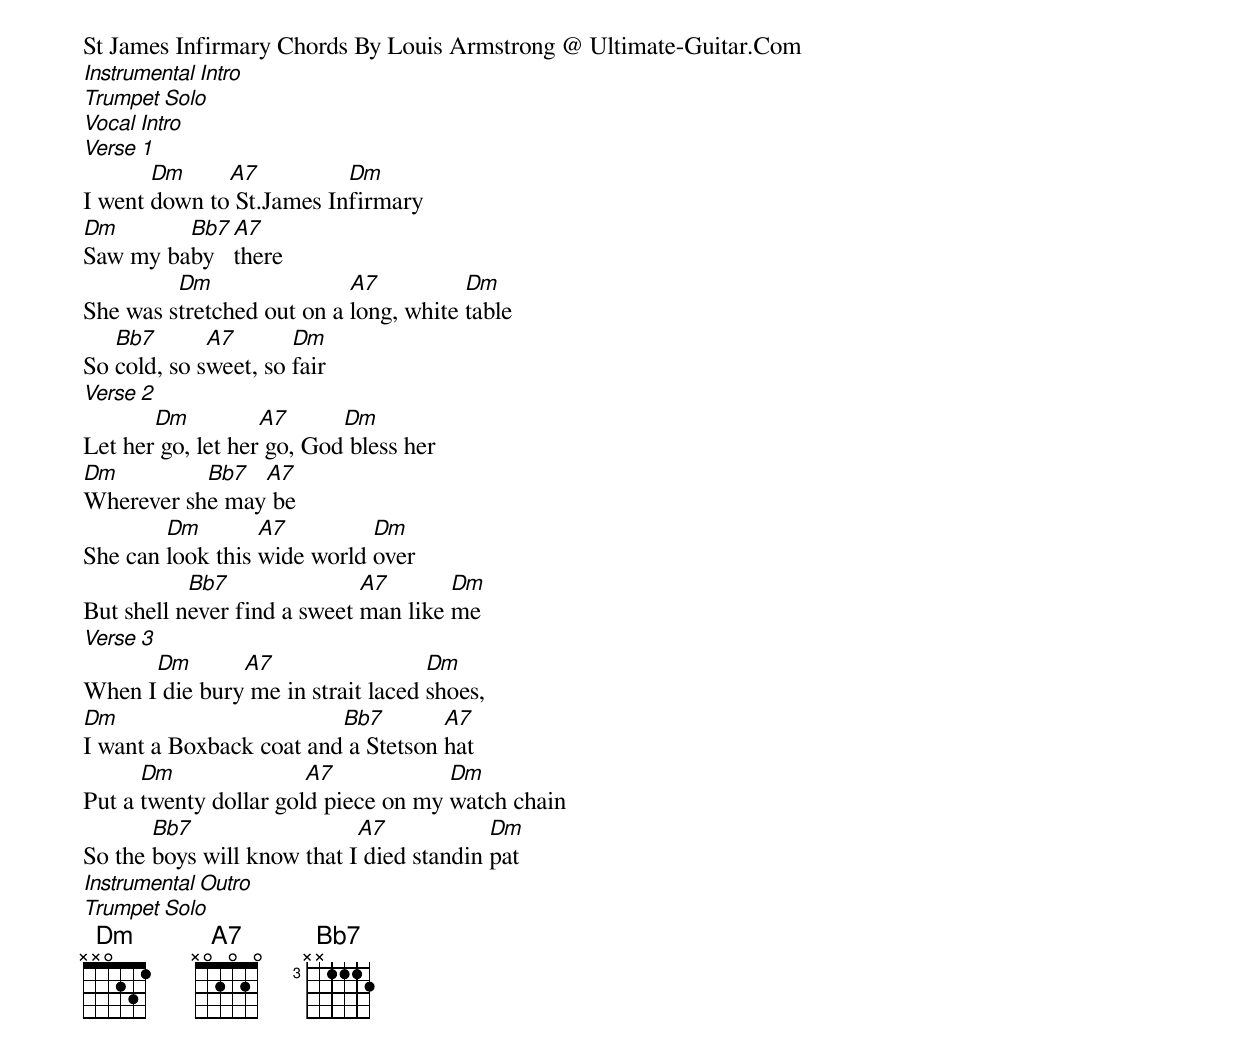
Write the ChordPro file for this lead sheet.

St James Infirmary Chords By Louis Armstrong @ Ultimate-Guitar.Com
[Instrumental Intro]
[Trumpet Solo]
[Vocal Intro]
[Verse 1]
I went [Dm]down to[A7] St.James In[Dm]firmary
[Dm]Saw my ba[Bb7]by [A7]there
She was s[Dm]tretched out on a [A7]long, white [Dm]table
So [Bb7]cold, so s[A7]weet, so [Dm]fair
[Verse 2]
Let her[Dm] go, let her[A7] go, God[Dm] bless her
[Dm]Wherever sh[Bb7]e may[A7] be
She can [Dm]look this [A7]wide world [Dm]over
But shell n[Bb7]ever find a sweet [A7]man like [Dm]me
[Verse 3]
When I[Dm] die bury[A7] me in strait laced [Dm]shoes,
[Dm]I want a Boxback coat and[Bb7] a Stetson [A7]hat
Put a [Dm]twenty dollar gol[A7]d piece on my [Dm]watch chain
So the [Bb7]boys will know that I[A7] died standin [Dm]pat
[Instrumental Outro]
[Trumpet Solo]
